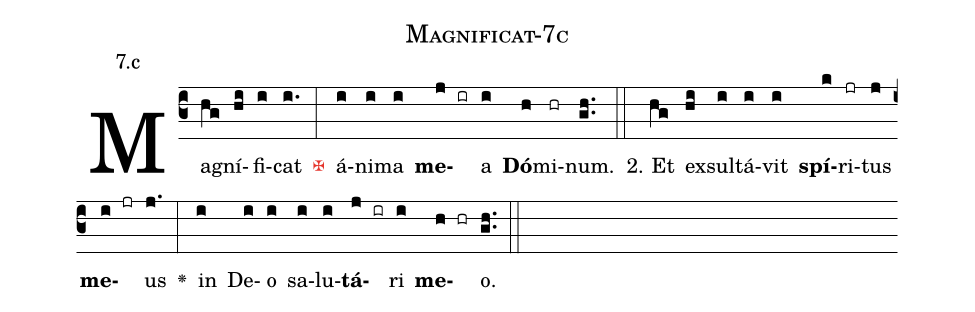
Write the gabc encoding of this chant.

name: Magnificat-7c;
annotation: 7.c;
%%
(c3)Ma(hg)gní(hi)fi(i)cat(i.) <c><v>\maltese</v></c>(:) á(i)ni(i)ma(i) <b>me</b>(j ir)a(i) <b>Dó</b>(h)mi(hr)num.(gh..) (::)
2. Et(hg) ex(hi)sul(i)tá(i)vit(i) <b>spí</b>(k)ri(jr)tus(j) <b>me</b>(i jr)us(j.) <v>\greheightstar</v>(:) in(i) De(i)o(i) sa(i)lu(i)<b>tá</b>(j ir)ri(i) <b>me</b>(h hr)o.(gh..) (::)
